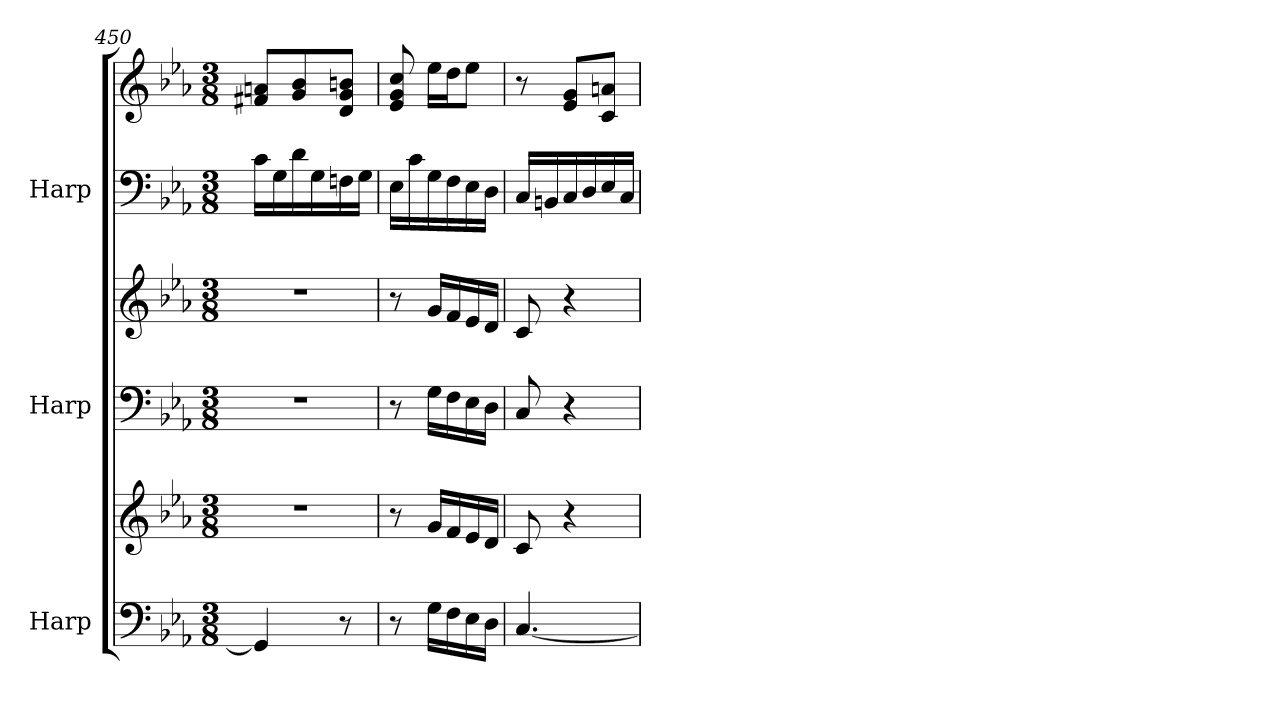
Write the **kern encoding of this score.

**kern	**kern	**kern	**kern	**kern	**kern
*part3	*part3	*part2	*part2	*part1	*part1
*staff6	*staff5	*staff4	*staff3	*staff2	*staff1
*I"Harp	*	*I"Harp	*	*I"Harp	*
*I'Hp	*	*I'Hp	*	*I'Hp	*
*clefF4	*clefG2	*clefF4	*clefG2	*clefF4	*clefG2
*k[b-e-a-]	*k[b-e-a-]	*k[b-e-a-]	*k[b-e-a-]	*k[b-e-a-]	*k[b-e-a-]
*M3/8	*M3/8	*M3/8	*M3/8	*M3/8	*M3/8
=450	=450	=450	=450	=450	=450
4GG/]	4.r	4.r	4.r	16c\LL	8f#X/ 8an/L
.	.	.	.	16G\	.
.	.	.	.	16d\	8g/ 8b-/
.	.	.	.	16G\	.
8r	.	.	.	16Fn\	8d/ 8g/ 8bn/J
.	.	.	.	16G\JJ	.
=451	=451	=451	=451	=451	=451
8r	8r	8r	8r	16E-\LL	8e-/ 8g/ 8cc/
.	.	.	.	16c\	.
16G\LL	16g/LL	16G\LL	16g/LL	16G\	16ee-\LL
16F\	16f/	16F\	16f/	16F\	16dd\J
16E-\	16e-/	16E-\	16e-/	16E-\	8ee-\J
16D\JJ	16d/JJ	16D\JJ	16d/JJ	16D\JJ	.
=452	=452	=452	=452	=452	=452
[4.C/	8c/	8C/	8c/	16C/LL	8r
.	.	.	.	16BBn/	.
.	4r	4r	4r	16C/	8e-/ 8g/L
.	.	.	.	16D/	.
.	.	.	.	16E-/	8c/ 8an/J
.	.	.	.	16C/JJ	.
=	=	=	=	=	=
*-	*-	*-	*-	*-	*-
